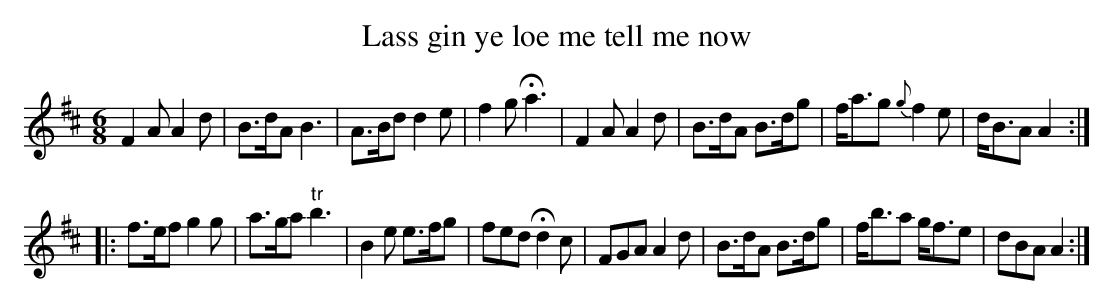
X:1
T:Lass gin ye loe me tell me now
M:6/8
K:A mixolydian
F2A A2d| B>dA B3| A>Bd d2e| f2g Ha3|\
F2A A2d| B>dA B>dg| f<ag {g}f2e| d<BA A2::
f>ef g2g| a>ga "tr"b3| B2e e>fg| fed Hd2c|\
FGA A2d| B>dA B>dg| f<ba g<fe| dBA A2:|
